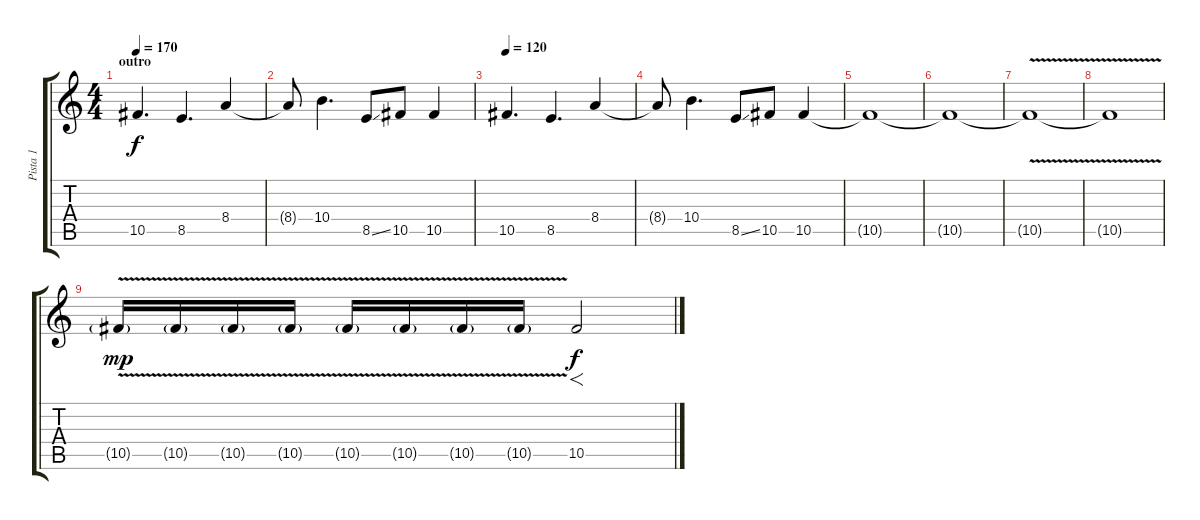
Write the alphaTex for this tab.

\track ("Pista 1" "Pista 1") {instrument distortionguitar}
\staff {score tabs}
\tuning (Eb4 Bb3 Gb3 Db3 Ab2 Eb2) {hide}
\ts (4 4)
\section ("" "outro")
\tempo 170
\clef g2
\ks c
10.5.4{d dy f} 8.5.4{d} 8.4.4 |
8.4{t}.8 10.4.4{d} 8.5{ss}.8 10.5.8 10.5.4 |
\tempo 120
10.5.4{d} 8.5.4{d} 8.4.4 |
8.4{t}.8 10.4.4{d} 8.5{ss}.8 10.5.8 10.5.4 |
10.5{t}.1 |
10.5{t}.1 |
10.5{v t}.1 |
10.5{t}.1 |
10.5{v g}.16{dy mp} 10.5{v g}.16 10.5{v g}.16 10.5{v g}.16 10.5{v g}.16 10.5{v g}.16 10.5{v g}.16 10.5{v g}.16 10.5.2{f dy f}
